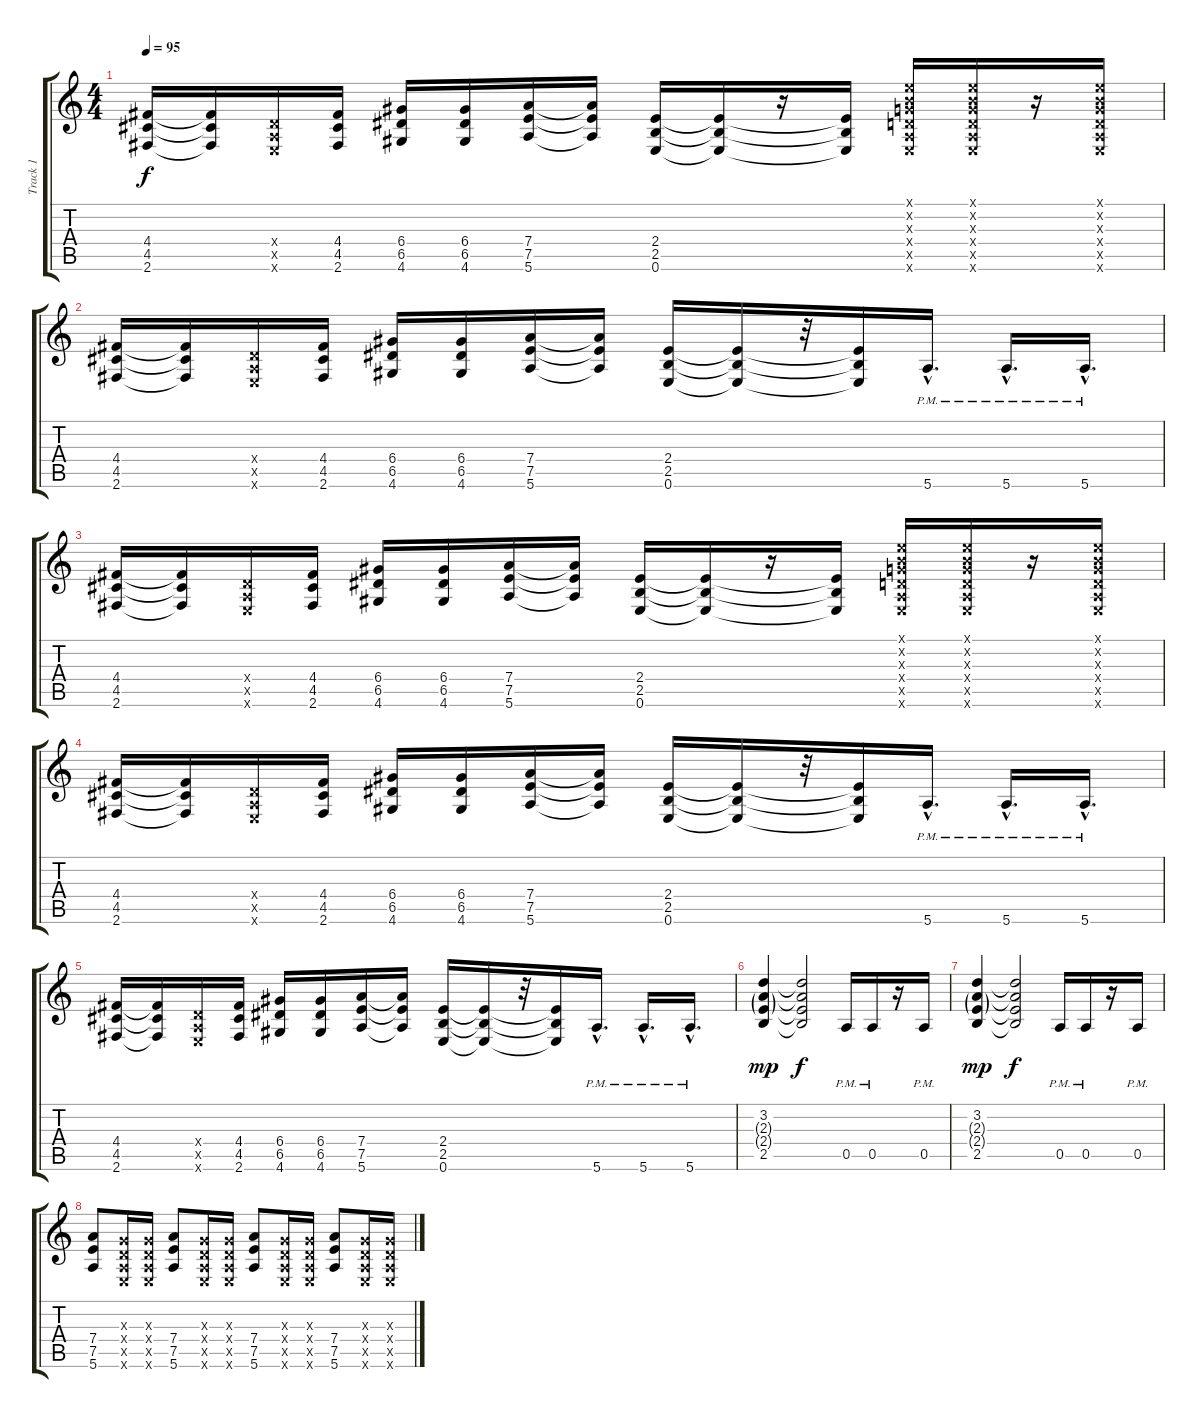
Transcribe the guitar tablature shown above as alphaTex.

\track ("Track 1" "Track 1") {instrument distortionguitar}
\staff {score tabs}
\tuning (E4 B3 G3 D3 A2 E2) {hide}
\ts (4 4)
\tempo 95
\clef g2
\ks c
(4.4 4.5 2.6).16{dy f} (4.4{t} 4.5{t} 2.6{t}).16 (0.4{x} 0.5{x} 0.6{x}).16 (4.4 4.5 2.6).16 (6.4 6.5 4.6).16 (6.4 6.5 4.6).16 (7.4 7.5 5.6).16 (7.4{t} 7.5{t} 5.6{t}).16 (2.4 2.5 0.6).16 (2.4{t} 2.5{t} 0.6{t}).16 r.16 (2.4{t} 2.5{t} 0.6{t}).16 (0.1{x} 0.2{x} 0.3{x} 0.4{x} 0.5{x} 0.6{x}).16 (0.1{x} 0.2{x} 0.3{x} 0.4{x} 0.5{x} 0.6{x}).16 r.16 (0.1{x} 0.2{x} 0.3{x} 0.4{x} 0.5{x} 0.6{x}).16 |
(4.4 4.5 2.6).16 (4.4{t} 4.5{t} 2.6{t}).16 (0.4{x} 0.5{x} 0.6{x}).16 (4.4 4.5 2.6).16 (6.4 6.5 4.6).16 (6.4 6.5 4.6).16 (7.4 7.5 5.6).16 (7.4{t} 7.5{t} 5.6{t}).16 (2.4 2.5 0.6).16 (2.4{t} 2.5{t} 0.6{t}).16 r.32 (2.4{t} 2.5{t} 0.6{t}).16 5.6{hac pm}.16{d} 5.6{hac pm}.16{d} 5.6{hac pm}.16{d} |
(4.4 4.5 2.6).16 (4.4{t} 4.5{t} 2.6{t}).16 (0.4{x} 0.5{x} 0.6{x}).16 (4.4 4.5 2.6).16 (6.4 6.5 4.6).16 (6.4 6.5 4.6).16 (7.4 7.5 5.6).16 (7.4{t} 7.5{t} 5.6{t}).16 (2.4 2.5 0.6).16 (2.4{t} 2.5{t} 0.6{t}).16 r.16 (2.4{t} 2.5{t} 0.6{t}).16 (0.1{x} 0.2{x} 0.3{x} 0.4{x} 0.5{x} 0.6{x}).16 (0.1{x} 0.2{x} 0.3{x} 0.4{x} 0.5{x} 0.6{x}).16 r.16 (0.1{x} 0.2{x} 0.3{x} 0.4{x} 0.5{x} 0.6{x}).16 |
(4.4 4.5 2.6).16 (4.4{t} 4.5{t} 2.6{t}).16 (0.4{x} 0.5{x} 0.6{x}).16 (4.4 4.5 2.6).16 (6.4 6.5 4.6).16 (6.4 6.5 4.6).16 (7.4 7.5 5.6).16 (7.4{t} 7.5{t} 5.6{t}).16 (2.4 2.5 0.6).16 (2.4{t} 2.5{t} 0.6{t}).16 r.32 (2.4{t} 2.5{t} 0.6{t}).16 5.6{hac pm}.16{d} 5.6{hac pm}.16{d} 5.6{hac pm}.16{d} |
(4.4 4.5 2.6).16 (4.4{t} 4.5{t} 2.6{t}).16 (0.4{x} 0.5{x} 0.6{x}).16 (4.4 4.5 2.6).16 (6.4 6.5 4.6).16 (6.4 6.5 4.6).16 (7.4 7.5 5.6).16 (7.4{t} 7.5{t} 5.6{t}).16 (2.4 2.5 0.6).16 (2.4{t} 2.5{t} 0.6{t}).16 r.32 (2.4{t} 2.5{t} 0.6{t}).16 5.6{hac pm}.16{d} 5.6{hac pm}.16{d} 5.6{hac pm}.16{d} |
(3.2 2.3{g} 2.4{g} 2.5).4{dy mp} (3.2{t} 2.3{t} 2.4{t} 2.5{t}).2{dy f} 0.5{pm}.16 0.5{pm}.16 r.16 0.5{pm}.16 |
(3.2 2.3{g} 2.4{g} 2.5).4{dy mp} (3.2{t} 2.3{t} 2.4{t} 2.5{t}).2{dy f} 0.5{pm}.16 0.5{pm}.16 r.16 0.5{pm}.16 |
(7.4 7.5 5.6).8 (0.3{x} 0.4{x} 0.5{x} 0.6{x}).16 (0.3{x} 0.4{x} 0.5{x} 0.6{x}).16 (7.4 7.5 5.6).8 (0.3{x} 0.4{x} 0.5{x} 0.6{x}).16 (0.3{x} 0.4{x} 0.5{x} 0.6{x}).16 (7.4 7.5 5.6).8 (0.3{x} 0.4{x} 0.5{x} 0.6{x}).16 (0.3{x} 0.4{x} 0.5{x} 0.6{x}).16 (7.4 7.5 5.6).8 (0.3{x} 0.4{x} 0.5{x} 0.6{x}).16 (0.3{x} 0.4{x} 0.5{x} 0.6{x}).16
